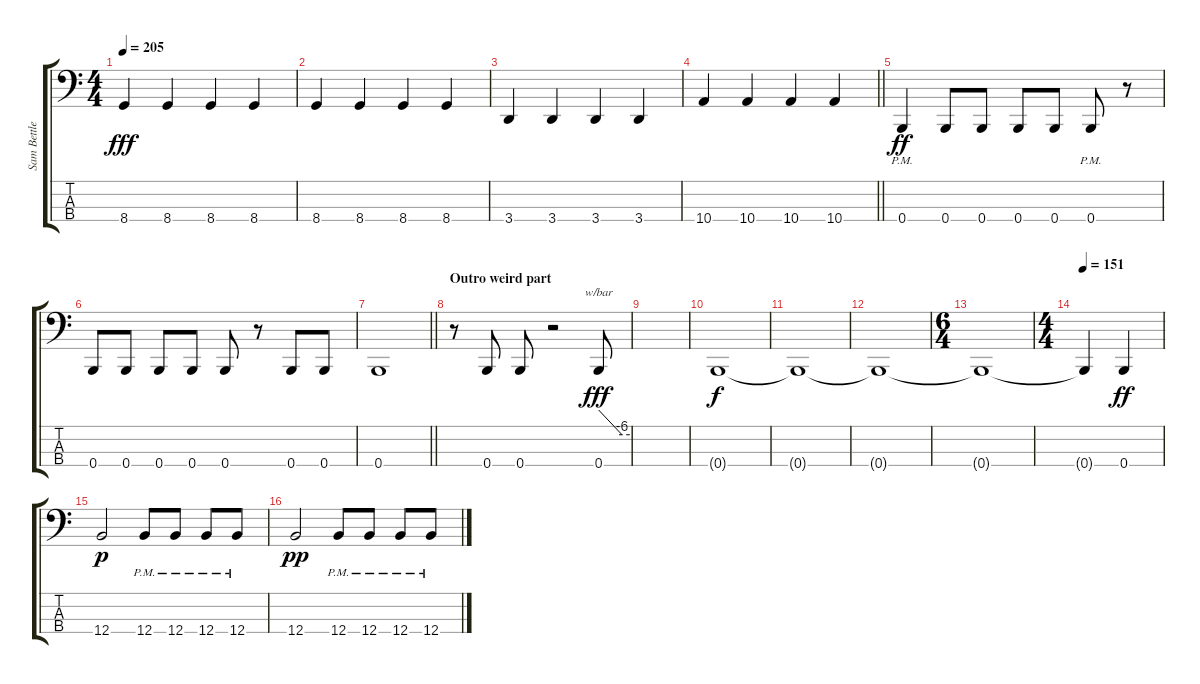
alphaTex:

\track ("Sam Bettley" "Sam Bettle") {instrument electricbassfinger}
\staff {score tabs}
\tuning (E2 B1 Gb1 B0) {hide}
\ts (4 4)
\tempo 205
\clef f4
\ks c
8.4.4{dy fff} 8.4.4 8.4.4 8.4.4 |
8.4.4 8.4.4 8.4.4 8.4.4 |
3.4.4 3.4.4 3.4.4 3.4.4 |
\barLineRight lightlight
10.4.4 10.4.4 10.4.4 10.4.4 |
0.4{pm}.4{dy ff} 0.4.8 0.4.8 0.4.8 0.4.8 0.4{pm}.8 r.8 |
0.4.8 0.4.8 0.4.8 0.4.8 0.4.8 r.8 0.4.8 0.4.8 |
\barLineRight lightlight
0.4.1 |
\section ("" "Outro weird part")
r.8 0.4.8 0.4.8 r.2 0.4.8{tbe (custom default 0 0 45 -24 60 -24) dy fff} |
|
0.4{t}.1{dy f} |
0.4{t}.1 |
0.4{t}.1 |
\ts (6 4)
0.4{t}.1 |
\ts (4 4)
\tempo 150
\tempo 151
0.4{t}.4 0.4.4{dy ff} |
12.4.2{dy p} 12.4{pm}.8 12.4{pm}.8 12.4{pm}.8 12.4{pm}.8 |
12.4.2{dy pp} 12.4{pm}.8 12.4{pm}.8 12.4{pm}.8 12.4{pm}.8
